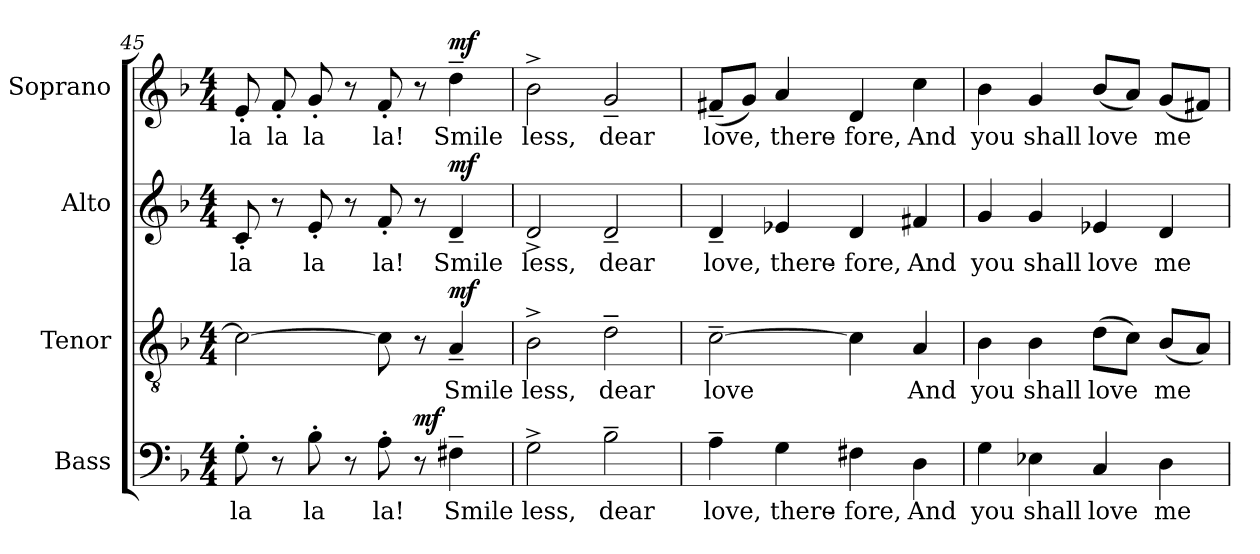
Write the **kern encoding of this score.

**kern	**text	**dynam	**kern	**text	**dynam	**kern	**text	**dynam	**kern	**text	**dynam
*part4	*part4	*part4	*part3	*part3	*part3	*part2	*part2	*part2	*part1	*part1	*part1
*staff4	*staff4	*staff4	*staff3	*staff3	*staff3	*staff2	*staff2	*staff2	*staff1	*staff1	*staff1
*I"Bass	*	*	*I"Tenor	*	*	*I"Alto	*	*	*I"Soprano	*	*
*I'B.	*	*	*I'T.	*	*	*I'A.	*	*	*I'S.	*	*
!!LO:PB:g=z
*clefF4	*	*	*clefGv2	*	*	*clefG2	*	*	*clefG2	*	*
*	*	*	*ITrd7c12	*	*	*	*	*	*	*	*
*k[b-]	*	*	*k[b-]	*	*	*k[b-]	*	*	*k[b-]	*	*
*F:	*	*	*F:	*	*	*F:	*	*	*F:	*	*
*M4/4	*	*	*M4/4	*	*	*M4/4	*	*	*M4/4	*	*
=45	=45	=45	=45	=45	=45	=45	=45	=45	=45	=45	=45
!	!LO:LY:b:color=#000000	!	!	!	!	!	!	!	!	!	!
!	!	!	!	!	!	!	!LO:LY:b:color=#000000	!	!	!	!
!	!	!	!	!	!	!	!	!	!	!LO:LY:b:color=#000000	!
8G'i\	la	.	2Ci\_	.	.	8c'i/	la	.	8e'i/	la	.
!	!	!	!	!	!	!	!	!	!	!LO:LY:b:color=#000000	!
8r	.	.	.	.	.	8r	.	.	8f'i/	la	.
!	!LO:LY:b:color=#000000	!	!	!	!	!	!	!	!	!	!
!	!	!	!	!	!	!	!LO:LY:b:color=#000000	!	!	!	!
!	!	!	!	!	!	!	!	!	!	!LO:LY:b:color=#000000	!
8B-'i\	la	.	.	.	.	8e'i/	la	.	8g'i/	la	.
8r	.	.	.	.	.	8r	.	.	8r	.	.
!	!LO:LY:b:color=#000000	!	!	!	!	!	!	!	!	!	!
!	!	!	!	!	!	!	!LO:LY:b:color=#000000	!	!	!	!
!	!	!	!	!	!	!	!	!	!	!LO:LY:b:color=#000000	!
8A'i\	la!	.	8Ci\]	.	.	8f'i/	la!	.	8f'i/	la!	.
8r	.	mf	8r	.	.	8r	.	.	8r	.	.
!	!LO:LY:b:color=#000000	!	!	!	!	!	!	!	!	!	!
!	!	!	!	!LO:LY:b:color=#000000	!	!	!	!	!	!	!
!	!	!	!	!	!	!	!LO:LY:b:color=#000000	!	!	!	!
!	!	!	!	!	!	!	!	!	!	!LO:LY:b:color=#000000	!
4F#X~i\	Smile	.	4AA~i/	Smile	mf	4d~i/	Smile	mf	4dd~i\	Smile	mf
=46	=46	=46	=46	=46	=46	=46	=46	=46	=46	=46	=46
!	!LO:LY:b:color=#000000	!	!	!	!	!	!	!	!	!	!
!	!	!	!	!LO:LY:b:color=#000000	!	!	!	!	!	!	!
!	!	!	!	!	!	!	!LO:LY:b:color=#000000	!	!	!	!
!	!	!	!	!	!	!	!	!	!	!LO:LY:b:color=#000000	!
2G^i\	less,	.	2BB-^i\	less,	.	2d^i/	less,	.	2b-^i\	less,	.
!	!LO:LY:b:color=#000000	!	!	!	!	!	!	!	!	!	!
!	!	!	!	!LO:LY:b:color=#000000	!	!	!	!	!	!	!
!	!	!	!	!	!	!	!LO:LY:b:color=#000000	!	!	!	!
!	!	!	!	!	!	!	!	!	!	!LO:LY:b:color=#000000	!
2B-~i\	dear	.	2D~i\	dear	.	2d~i/	dear	.	2g~i/	dear	.
=47	=47	=47	=47	=47	=47	=47	=47	=47	=47	=47	=47
!	!LO:LY:b:color=#000000	!	!	!	!	!	!	!	!	!	!
!	!	!	!	!LO:LY:b:color=#000000	!	!	!	!	!	!	!
!	!	!	!	!	!	!	!LO:LY:b:color=#000000	!	!	!	!
!	!	!	!	!	!	!	!	!	!	!LO:LY:b:color=#000000	!
4A~i\	love,	.	[2C~i\	love	.	4d~i/	love,	.	(8f#X~i/L	love,	.
.	.	.	.	.	.	.	.	.	8gi/J)	.	.
!	!LO:LY:b:color=#000000	!	!	!	!	!	!	!	!	!	!
!	!	!	!	!	!	!	!LO:LY:b:color=#000000	!	!	!	!
!	!	!	!	!	!	!	!	!	!	!LO:LY:b:color=#000000	!
4Gi\	there-	.	.	.	.	4e-Xi/	there-	.	4ai/	there-	.
!	!LO:LY:b:color=#000000	!	!	!	!	!	!	!	!	!	!
!	!	!	!	!	!	!	!LO:LY:b:color=#000000	!	!	!	!
!	!	!	!	!	!	!	!	!	!	!LO:LY:b:color=#000000	!
4F#Xi\	-fore,	.	4Ci\]	.	.	4di/	-fore,	.	4di/	-fore,	.
!	!LO:LY:b:color=#000000	!	!	!	!	!	!	!	!	!	!
!	!	!	!	!LO:LY:b:color=#000000	!	!	!	!	!	!	!
!	!	!	!	!	!	!	!LO:LY:b:color=#000000	!	!	!	!
!	!	!	!	!	!	!	!	!	!	!LO:LY:b:color=#000000	!
4Di\	And	.	4AAi/	And	.	4f#Xi/	And	.	4cci\	And	.
=48	=48	=48	=48	=48	=48	=48	=48	=48	=48	=48	=48
!	!LO:LY:b:color=#000000	!	!	!	!	!	!	!	!	!	!
!	!	!	!	!LO:LY:b:color=#000000	!	!	!	!	!	!	!
!	!	!	!	!	!	!	!LO:LY:b:color=#000000	!	!	!	!
!	!	!	!	!	!	!	!	!	!	!LO:LY:b:color=#000000	!
4Gi\	you	.	4BB-i\	you	.	4gi/	you	.	4b-i\	you	.
!	!LO:LY:b:color=#000000	!	!	!	!	!	!	!	!	!	!
!	!	!	!	!LO:LY:b:color=#000000	!	!	!	!	!	!	!
!	!	!	!	!	!	!	!LO:LY:b:color=#000000	!	!	!	!
!	!	!	!	!	!	!	!	!	!	!LO:LY:b:color=#000000	!
4E-Xi\	shall	.	4BB-i\	shall	.	4gi/	shall	.	4gi/	shall	.
!	!LO:LY:b:color=#000000	!	!	!	!	!	!	!	!	!	!
!	!	!	!	!LO:LY:b:color=#000000	!	!	!	!	!	!	!
!	!	!	!	!	!	!	!LO:LY:b:color=#000000	!	!	!	!
!	!	!	!	!	!	!	!	!	!	!LO:LY:b:color=#000000	!
4Ci/	love	.	(8Di\L	love	.	4e-Xi/	love	.	(8b-i/L	love	.
.	.	.	8Ci\J)	.	.	.	.	.	8ai/J)	.	.
!	!LO:LY:b:color=#000000	!	!	!	!	!	!	!	!	!	!
!	!	!	!	!LO:LY:b:color=#000000	!	!	!	!	!	!	!
!	!	!	!	!	!	!	!LO:LY:b:color=#000000	!	!	!	!
!	!	!	!	!	!	!	!	!	!	!LO:LY:b:color=#000000	!
4Di\	me	.	(8BB-i/L	me	.	4di/	me	.	(8gi/L	me	.
.	.	.	8AAi/J)	.	.	.	.	.	8f#Xi/J)	.	.
=	=	=	=	=	=	=	=	=	=	=	=
*-	*-	*-	*-	*-	*-	*-	*-	*-	*-	*-	*-
